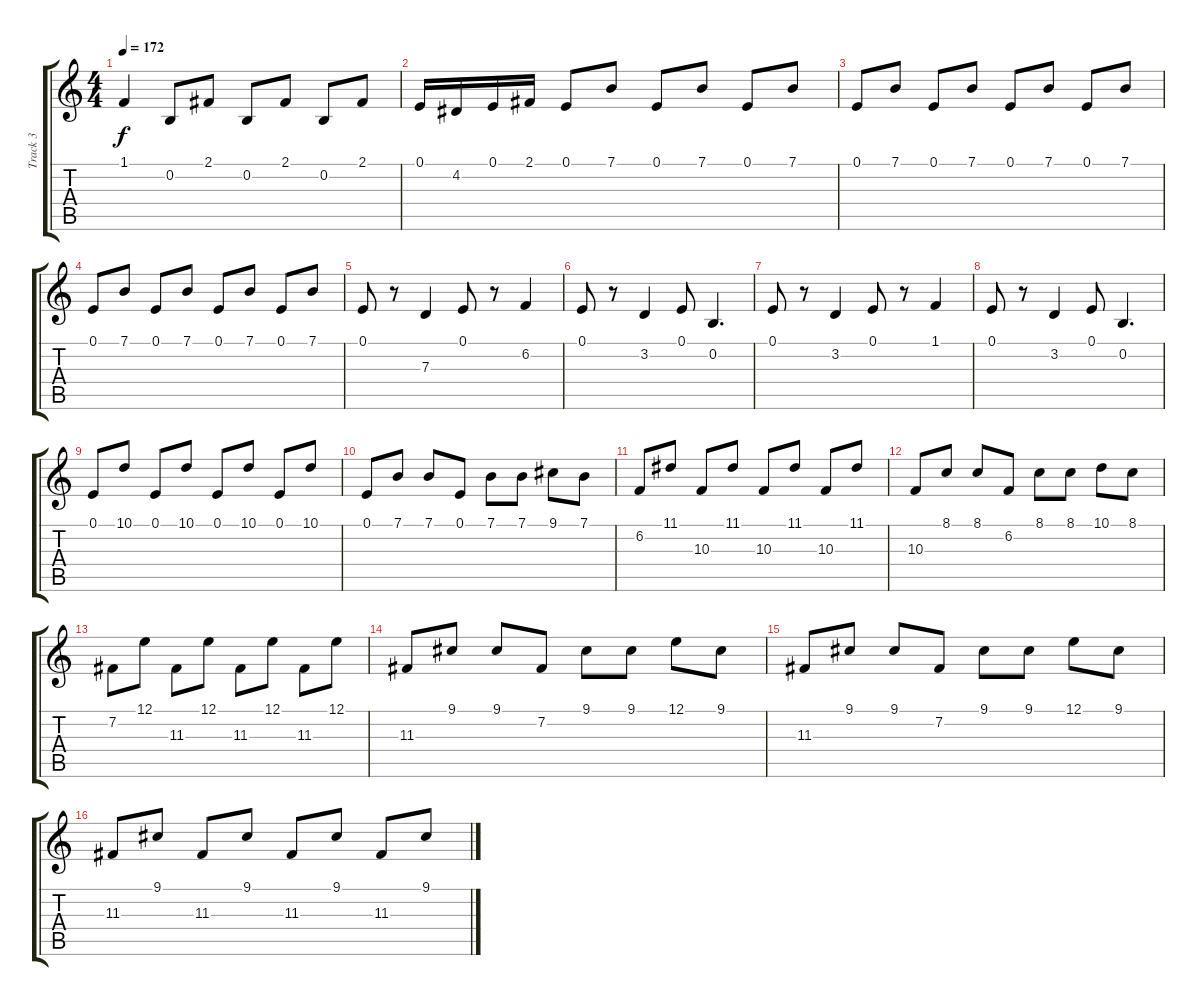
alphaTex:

\track ("Track 3" "Track 3") {instrument lead2sawtooth}
\staff {score tabs}
\tuning (E4 B3 G3 D3 A2 E2) {hide}
\ts (4 4)
\tempo 172
\clef g2
\ks c
1.1.4{dy f} 0.2.8 2.1.8 0.2.8 2.1.8 0.2.8 2.1.8 |
0.1.16 4.2.16 0.1.16 2.1.16 0.1.8 7.1.8 0.1.8 7.1.8 0.1.8 7.1.8 |
0.1.8 7.1.8 0.1.8 7.1.8 0.1.8 7.1.8 0.1.8 7.1.8 |
0.1.8 7.1.8 0.1.8 7.1.8 0.1.8 7.1.8 0.1.8 7.1.8 |
0.1.8 r.8 7.3.4 0.1.8 r.8 6.2.4 |
0.1.8 r.8 3.2.4 0.1.8 0.2.4{d} |
0.1.8 r.8 3.2.4 0.1.8 r.8 1.1.4 |
0.1.8 r.8 3.2.4 0.1.8 0.2.4{d} |
0.1.8 10.1.8 0.1.8 10.1.8 0.1.8 10.1.8 0.1.8 10.1.8 |
0.1.8 7.1.8 7.1.8 0.1.8 7.1.8 7.1.8 9.1.8 7.1.8 |
6.2.8 11.1.8 10.3.8 11.1.8 10.3.8 11.1.8 10.3.8 11.1.8 |
10.3.8 8.1.8 8.1.8 6.2.8 8.1.8 8.1.8 10.1.8 8.1.8 |
7.2.8 12.1.8 11.3.8 12.1.8 11.3.8 12.1.8 11.3.8 12.1.8 |
11.3.8 9.1.8 9.1.8 7.2.8 9.1.8 9.1.8 12.1.8 9.1.8 |
11.3.8 9.1.8 9.1.8 7.2.8 9.1.8 9.1.8 12.1.8 9.1.8 |
11.3.8 9.1.8 11.3.8 9.1.8 11.3.8 9.1.8 11.3.8 9.1.8
